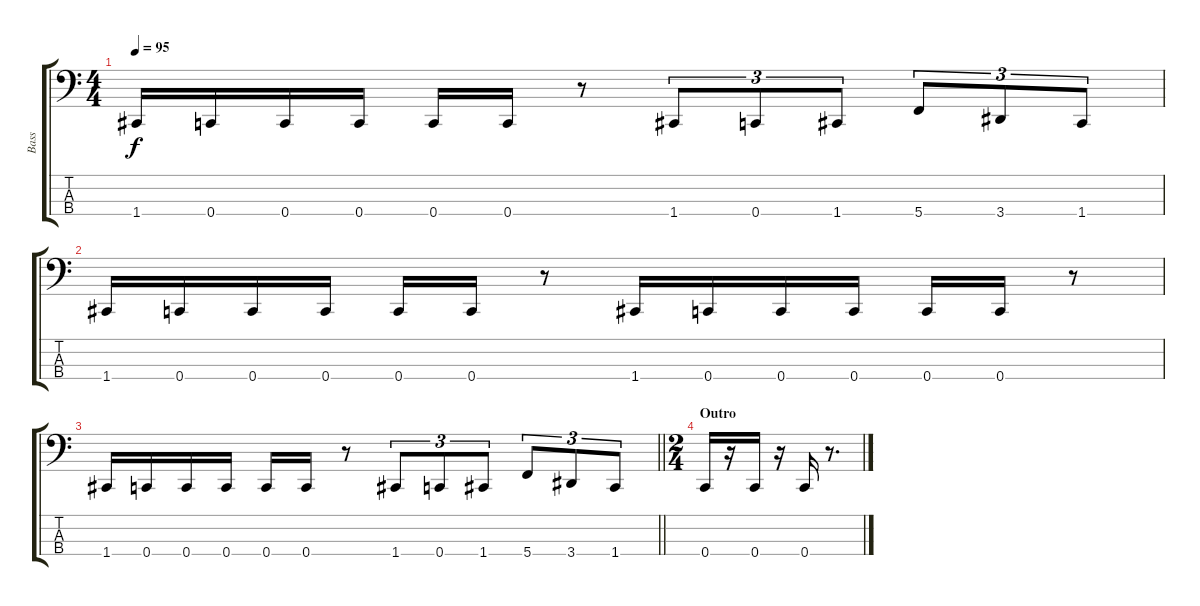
\track ("Bass" "Bass") {instrument slapbass1}
\staff {score tabs}
\tuning (F2 C2 G1 C1) {hide}
\ts (4 4)
\tempo 95
\clef f4
\ks c
1.4.16{dy f} 0.4.16 0.4.16 0.4.16 0.4.16 0.4.16 r.8 1.4.8{tu (3 2)} 0.4.8{tu (3 2)} 1.4.8{tu (3 2)} 5.4.8{tu (3 2)} 3.4.8{tu (3 2)} 1.4.8{tu (3 2)} |
1.4.16 0.4.16 0.4.16 0.4.16 0.4.16 0.4.16 r.8 1.4.16 0.4.16 0.4.16 0.4.16 0.4.16 0.4.16 r.8 |
\barLineRight lightlight
1.4.16 0.4.16 0.4.16 0.4.16 0.4.16 0.4.16 r.8 1.4.8{tu (3 2)} 0.4.8{tu (3 2)} 1.4.8{tu (3 2)} 5.4.8{tu (3 2)} 3.4.8{tu (3 2)} 1.4.8{tu (3 2)} |
\ts (2 4)
\section ("" "Outro")
0.4.16 r.16 0.4.16 r.16 0.4.16 r.8{d}
